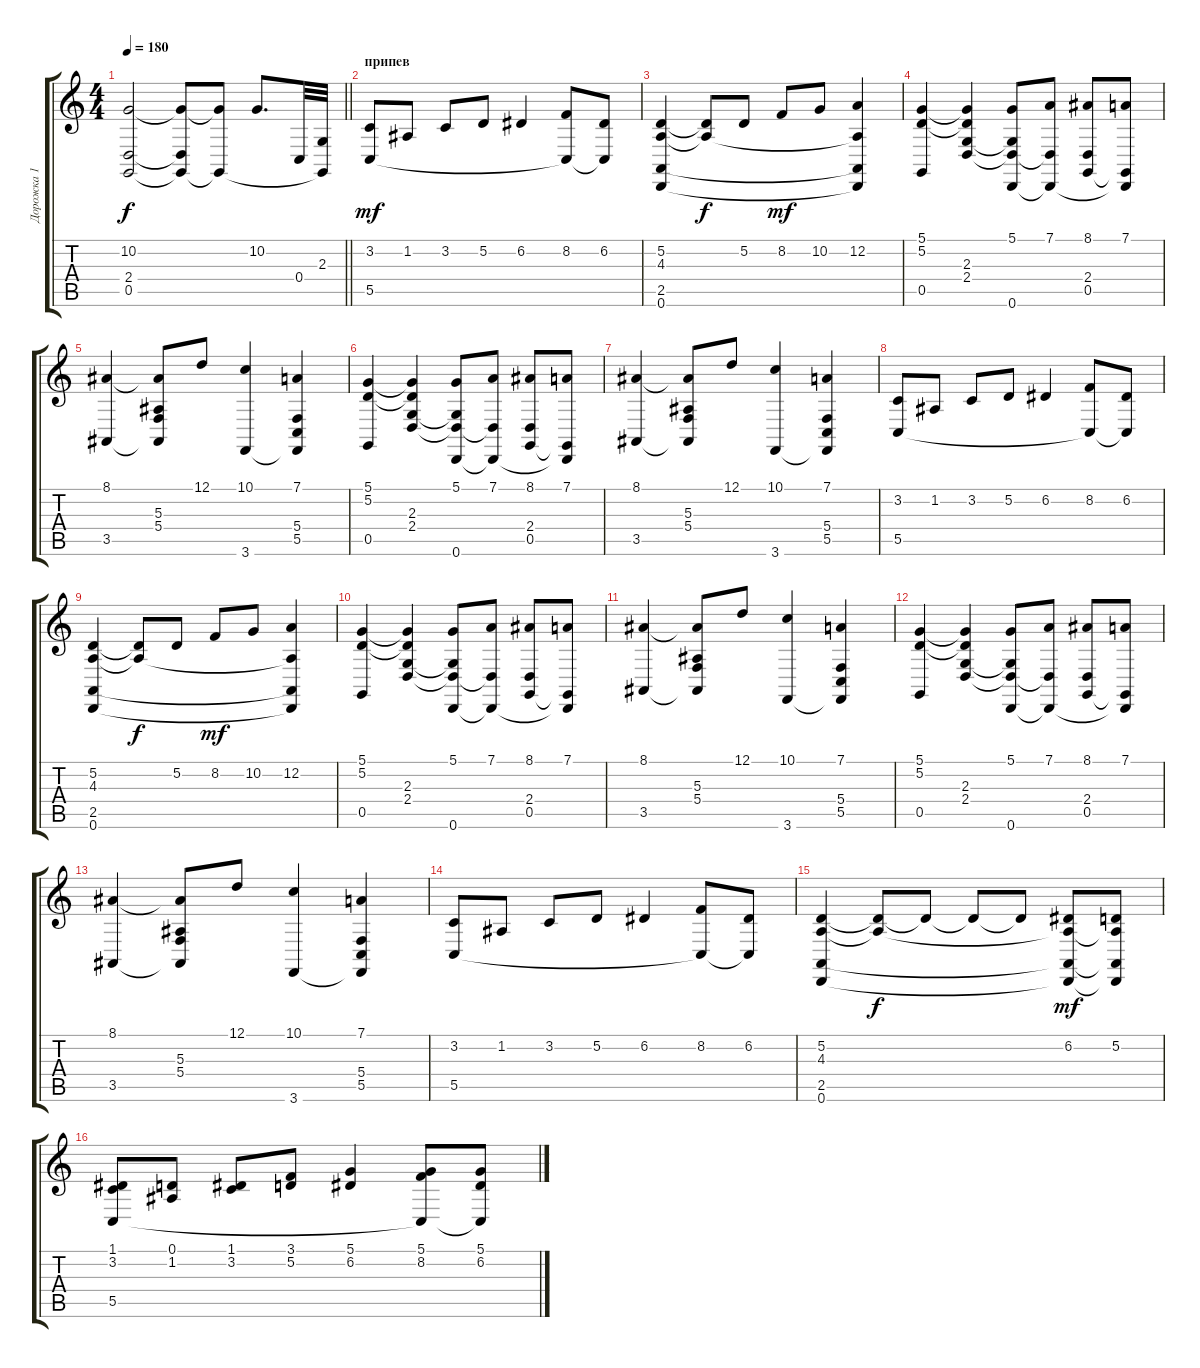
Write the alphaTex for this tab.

\track ("Дорожка 1" "Дорожка 1") {instrument accordion}
\staff {score tabs}
\tuning (D4 A3 F3 C3 G2 D2) {hide}
\ts (4 4)
\tempo 180
\clef g2
\barLineRight lightlight
\ks c
(10.2 2.4 0.5).2{dy f} (10.2{t} 2.4{t} 0.5{t}).8 (10.2{t} 0.5{t}).8 10.2.8{d} 0.4.32 (2.3 0.5{t}).32 |
\section ("" "припев")
(3.2 5.5).8{dy mf} 1.2.8 3.2.8 5.2.8 6.2.4 (8.2 5.5{t}).8 (6.2 5.5{t}).8 |
(5.2 4.3 2.5 0.6).4 (5.2{t} 4.3{t}).8{dy f} 5.2.8 8.2.8{dy mf} 10.2.8 (12.2 4.3{t} 2.5{t} 0.6{t}).4 |
(5.1 5.2 0.5).4 (5.1{t} 5.2{t} 2.3 2.4).4 (5.1 2.3{t} 2.4{t} 0.6).8 (7.1 2.4{t} 0.6{t}).8 (8.1 2.4 0.5).8 (7.1 0.5{t} 0.6{t}).8 |
(8.1 3.5).4 (8.1{t} 5.3 5.4 3.5{t}).8 12.1.8 (10.1 3.6).4 (7.1 5.4 5.5 3.6{t}).4 |
(5.1 5.2 0.5).4 (5.1{t} 5.2{t} 2.3 2.4).4 (5.1 2.3{t} 2.4{t} 0.6).8 (7.1 2.4{t} 0.6{t}).8 (8.1 2.4 0.5).8 (7.1 0.5{t} 0.6{t}).8 |
(8.1 3.5).4 (8.1{t} 5.3 5.4 3.5{t}).8 12.1.8 (10.1 3.6).4 (7.1 5.4 5.5 3.6{t}).4 |
(3.2 5.5).8 1.2.8 3.2.8 5.2.8 6.2.4 (8.2 5.5{t}).8 (6.2 5.5{t}).8 |
(5.2 4.3 2.5 0.6).4 (5.2{t} 4.3{t}).8{dy f} 5.2.8 8.2.8{dy mf} 10.2.8 (12.2 4.3{t} 2.5{t} 0.6{t}).4 |
(5.1 5.2 0.5).4 (5.1{t} 5.2{t} 2.3 2.4).4 (5.1 2.3{t} 2.4{t} 0.6).8 (7.1 2.4{t} 0.6{t}).8 (8.1 2.4 0.5).8 (7.1 0.5{t} 0.6{t}).8 |
(8.1 3.5).4 (8.1{t} 5.3 5.4 3.5{t}).8 12.1.8 (10.1 3.6).4 (7.1 5.4 5.5 3.6{t}).4 |
(5.1 5.2 0.5).4 (5.1{t} 5.2{t} 2.3 2.4).4 (5.1 2.3{t} 2.4{t} 0.6).8 (7.1 2.4{t} 0.6{t}).8 (8.1 2.4 0.5).8 (7.1 0.5{t} 0.6{t}).8 |
(8.1 3.5).4 (8.1{t} 5.3 5.4 3.5{t}).8 12.1.8 (10.1 3.6).4 (7.1 5.4 5.5 3.6{t}).4 |
(3.2 5.5).8 1.2.8 3.2.8 5.2.8 6.2.4 (8.2 5.5{t}).8 (6.2 5.5{t}).8 |
(5.2 4.3 2.5 0.6).4 (5.2{t} 4.3{t}).8{dy f} 5.2{t}.8 5.2{t}.8 5.2{t}.8 (6.2 4.3{t} 2.5{t} 0.6{t}).8{dy mf} (5.2 4.3{t} 2.5{t} 0.6{t}).8 |
(1.1 3.2 5.5).8 (0.1 1.2).8 (1.1 3.2).8 (3.1 5.2).8 (5.1 6.2).4 (5.1 8.2 5.5{t}).8 (5.1 6.2 5.5{t}).8
